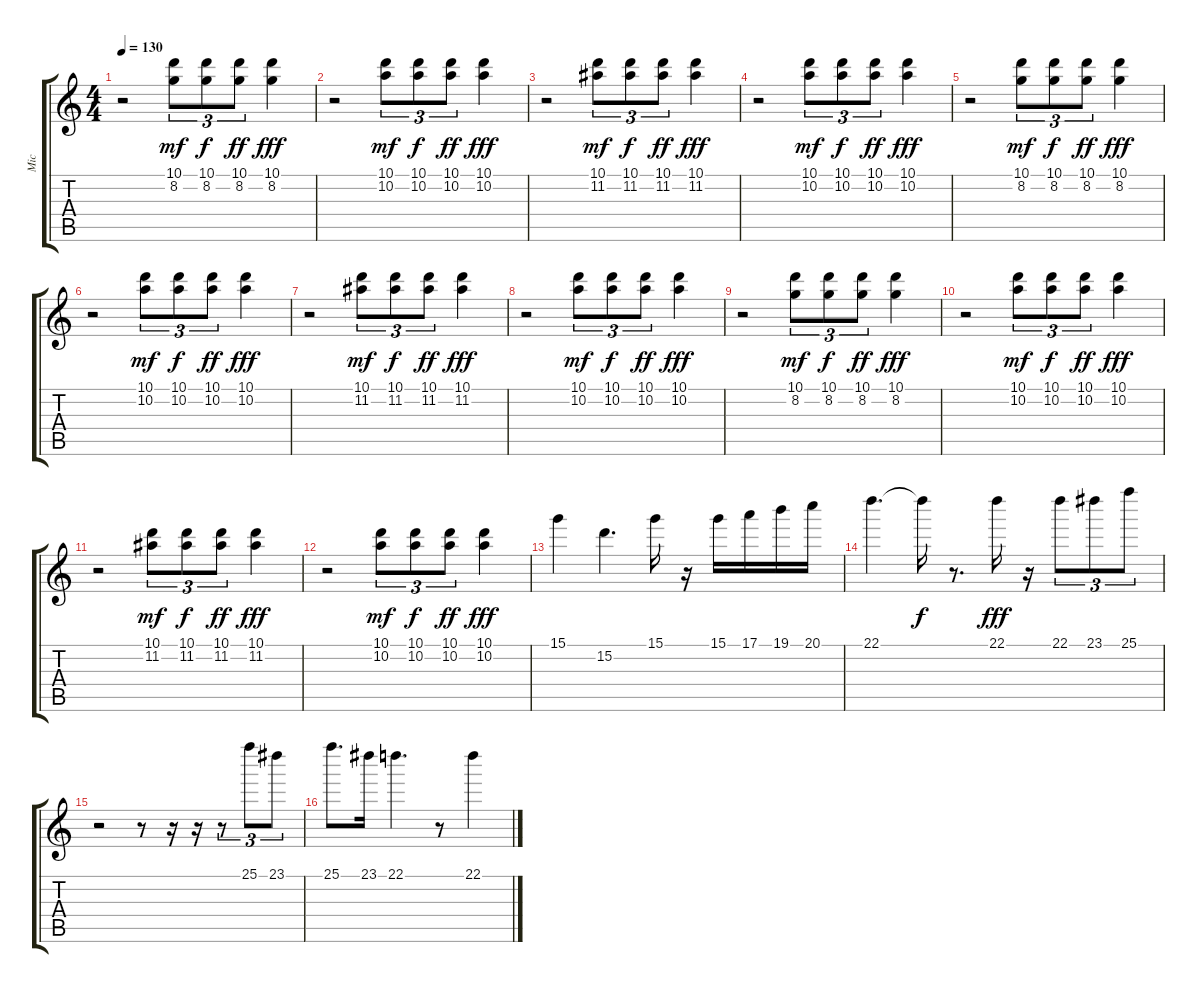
\track ("Mic" "Mic") {instrument distortionguitar}
\staff {score tabs}
\tuning (E4 B3 G3 D3 A2 E2) {hide}
\ts (4 4)
\tempo 130
\clef g2
\ks c
r.2{dy f} (10.1 8.2).8{tu (3 2) dy mf} (10.1 8.2).8{tu (3 2) dy f} (10.1 8.2).8{tu (3 2) dy ff} (10.1 8.2).4{dy fff} |
r.2 (10.1 10.2).8{tu (3 2) dy mf} (10.1 10.2).8{tu (3 2) dy f} (10.1 10.2).8{tu (3 2) dy ff} (10.1 10.2).4{dy fff} |
r.2 (10.1 11.2).8{tu (3 2) dy mf} (10.1 11.2).8{tu (3 2) dy f} (10.1 11.2).8{tu (3 2) dy ff} (10.1 11.2).4{dy fff} |
r.2 (10.1 10.2).8{tu (3 2) dy mf} (10.1 10.2).8{tu (3 2) dy f} (10.1 10.2).8{tu (3 2) dy ff} (10.1 10.2).4{dy fff} |
r.2 (10.1 8.2).8{tu (3 2) dy mf} (10.1 8.2).8{tu (3 2) dy f} (10.1 8.2).8{tu (3 2) dy ff} (10.1 8.2).4{dy fff} |
r.2 (10.1 10.2).8{tu (3 2) dy mf} (10.1 10.2).8{tu (3 2) dy f} (10.1 10.2).8{tu (3 2) dy ff} (10.1 10.2).4{dy fff} |
r.2 (10.1 11.2).8{tu (3 2) dy mf} (10.1 11.2).8{tu (3 2) dy f} (10.1 11.2).8{tu (3 2) dy ff} (10.1 11.2).4{dy fff} |
r.2 (10.1 10.2).8{tu (3 2) dy mf} (10.1 10.2).8{tu (3 2) dy f} (10.1 10.2).8{tu (3 2) dy ff} (10.1 10.2).4{dy fff} |
r.2 (10.1 8.2).8{tu (3 2) dy mf} (10.1 8.2).8{tu (3 2) dy f} (10.1 8.2).8{tu (3 2) dy ff} (10.1 8.2).4{dy fff} |
r.2 (10.1 10.2).8{tu (3 2) dy mf} (10.1 10.2).8{tu (3 2) dy f} (10.1 10.2).8{tu (3 2) dy ff} (10.1 10.2).4{dy fff} |
r.2 (10.1 11.2).8{tu (3 2) dy mf} (10.1 11.2).8{tu (3 2) dy f} (10.1 11.2).8{tu (3 2) dy ff} (10.1 11.2).4{dy fff} |
r.2 (10.1 10.2).8{tu (3 2) dy mf} (10.1 10.2).8{tu (3 2) dy f} (10.1 10.2).8{tu (3 2) dy ff} (10.1 10.2).4{dy fff} |
15.1.4 15.2.4{d} 15.1.16 r.16 15.1.16 17.1.16 19.1.16 20.1.16 |
22.1.4{d} 22.1{t}.16{dy f} r.8{d} 22.1.16{dy fff} r.16 22.1.8{tu (3 2)} 23.1.8{tu (3 2)} 25.1.8{tu (3 2)} |
r.2 r.8 r.16 r.16 r.8{tu (3 2)} 25.1.8{tu (3 2)} 23.1.8{tu (3 2)} |
25.1.8{d} 23.1.16 22.1.4{d} r.8 22.1.4
